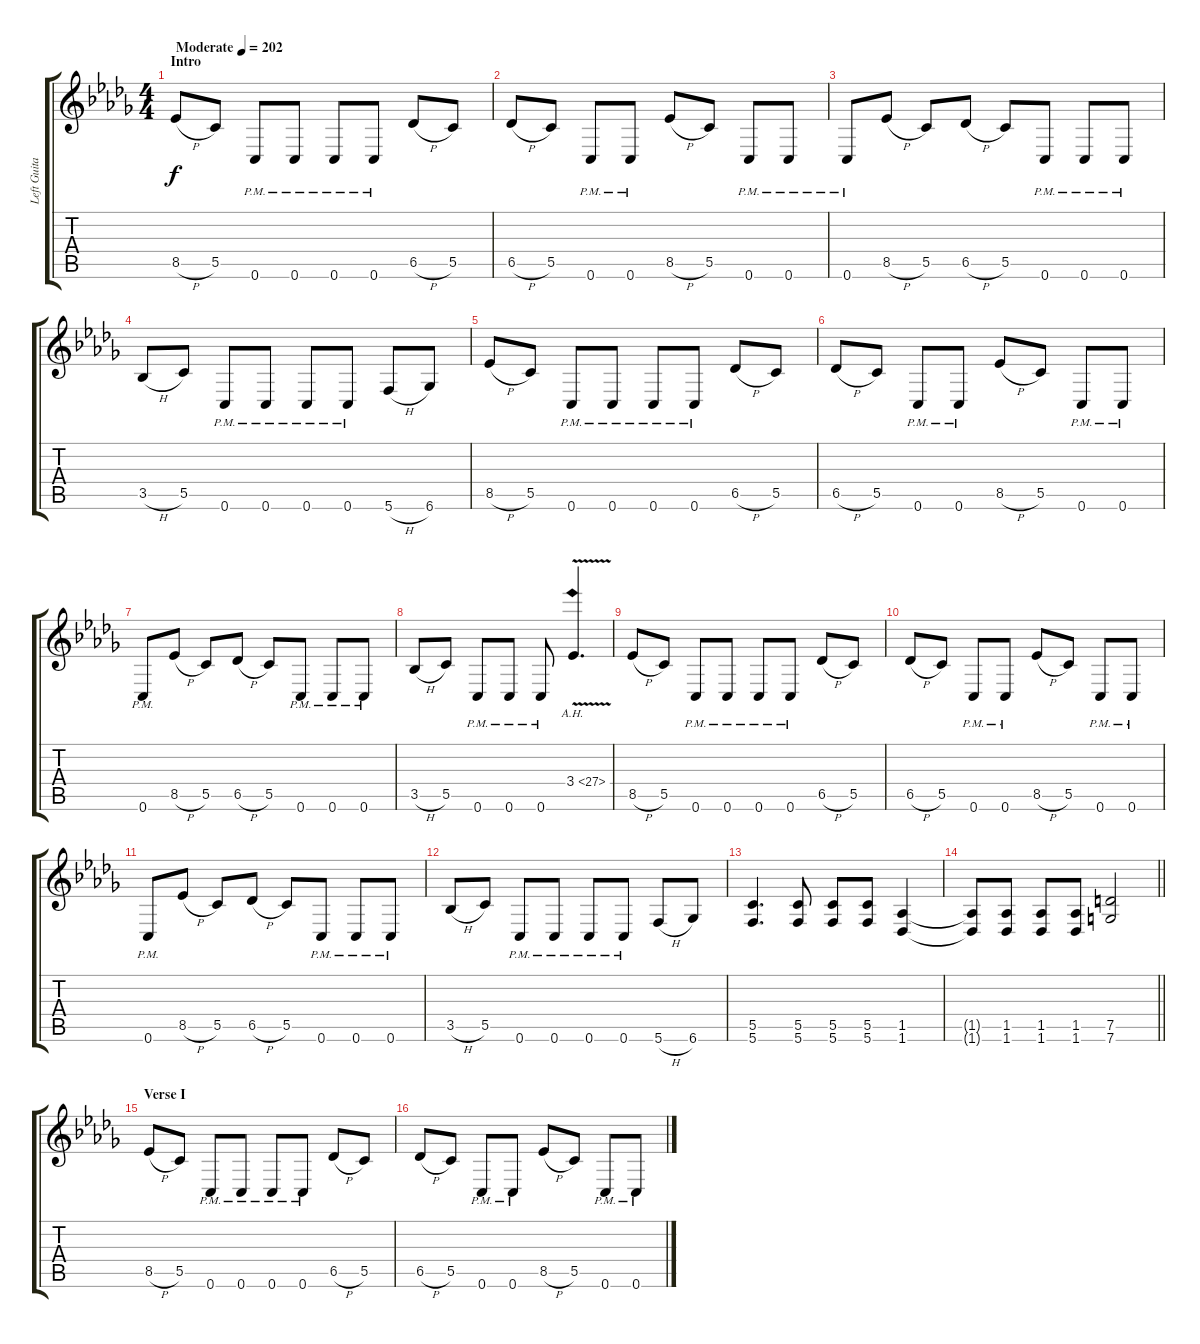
\track ("Left Guitar" "Left Guita") {instrument overdrivenguitar}
\staff {score tabs}
\tuning (D4 A3 F3 C3 G2 C2) {hide}
\ts (4 4)
\section ("" "Intro")
\tempo (202 "Moderate")
\clef g2
\ks db
8.5{h}.8{dy f instrument overdrivenguitar} 5.5.8 0.6{pm}.8 0.6{pm}.8 0.6{pm}.8 0.6{pm}.8 6.5{h}.8 5.5.8 |
6.5{h}.8 5.5.8 0.6{pm}.8 0.6{pm}.8 8.5{h}.8 5.5.8 0.6{pm}.8 0.6{pm}.8 |
0.6{pm}.8 8.5{h}.8 5.5.8 6.5{h}.8 5.5.8 0.6{pm}.8 0.6{pm}.8 0.6{pm}.8 |
3.5{h}.8 5.5.8 0.6{pm}.8 0.6{pm}.8 0.6{pm}.8 0.6{pm}.8 5.6{h}.8 6.6.8 |
8.5{h}.8 5.5.8 0.6{pm}.8 0.6{pm}.8 0.6{pm}.8 0.6{pm}.8 6.5{h}.8 5.5.8 |
6.5{h}.8 5.5.8 0.6{pm}.8 0.6{pm}.8 8.5{h}.8 5.5.8 0.6{pm}.8 0.6{pm}.8 |
0.6{pm}.8 8.5{h}.8 5.5.8 6.5{h}.8 5.5.8 0.6{pm}.8 0.6{pm}.8 0.6{pm}.8 |
3.5{h}.8 5.5.8 0.6{pm}.8 0.6{pm}.8 0.6{pm}.8 3.4{ah 24 v}.4{d} |
8.5{h}.8 5.5.8 0.6{pm}.8 0.6{pm}.8 0.6{pm}.8 0.6{pm}.8 6.5{h}.8 5.5.8 |
6.5{h}.8 5.5.8 0.6{pm}.8 0.6{pm}.8 8.5{h}.8 5.5.8 0.6{pm}.8 0.6{pm}.8 |
0.6{pm}.8 8.5{h}.8 5.5.8 6.5{h}.8 5.5.8 0.6{pm}.8 0.6{pm}.8 0.6{pm}.8 |
3.5{h}.8 5.5.8 0.6{pm}.8 0.6{pm}.8 0.6{pm}.8 0.6{pm}.8 5.6{h}.8 6.6.8 |
(5.5 5.6).4{d} (5.5 5.6).8 (5.5 5.6).8 (5.5 5.6).8 (1.5 1.6).4 |
\barLineRight lightlight
(1.5{t} 1.6{t}).8 (1.5 1.6).8 (1.5 1.6).8 (1.5 1.6).8 (7.5 7.6).2 |
\section ("" "Verse I")
8.5{h}.8 5.5.8 0.6{pm}.8 0.6{pm}.8 0.6{pm}.8 0.6{pm}.8 6.5{h}.8 5.5.8 |
6.5{h}.8 5.5.8 0.6{pm}.8 0.6{pm}.8 8.5{h}.8 5.5.8 0.6{pm}.8 0.6{pm}.8
